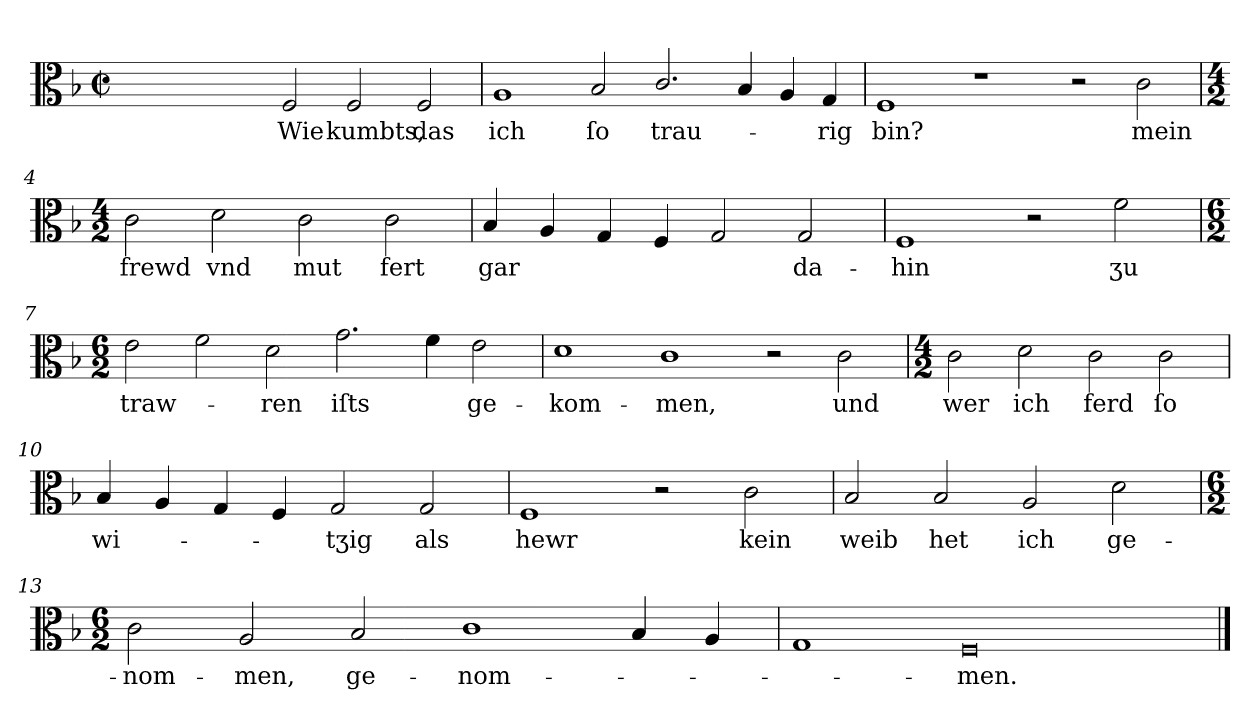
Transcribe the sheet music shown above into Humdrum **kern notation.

**kern	**text
*part1	*part1
*staff1	*staff1
*clefC3	*
*k[b-]	*
*F:	*
*M6/2	*
*met(c|)	*
=1	=1
1ryy	.
2ryy	.
2F	Wie
2F	kumbts,
2F	das
=2	=2
1A	ich
2B-	ſo
2.c/	trau-
4B-	.
4A	.
4G	-rig
=3	=3
1F	bin?
1r	.
2r	.
2c	mein
=4	=4
*M4/2	*
2c	frewd
2d	vnd
2c	mut
2c	fert
=5	=5
4B-	gar
4A	.
4G	.
4F	.
2G	.
2G	da-
=6	=6
1F	-hin
2r	.
2f	ʒu
=7	=7
*M6/2	*
2e	traw-
2f	.
2d	-ren
2.g	iſts
4f	.
2e	ge-
=8	=8
1d	-kom-
1c	-men,
2r	.
2c	und
=9	=9
*M4/2	*
2c	wer
2d	ich
2c	ferd
2c	ſo
=10	=10
4B-	wi-
4A	.
4G	.
4F	.
2G	-tʒig
2G	als
=11	=11
1F	hewr
2r	.
2c	kein
=12	=12
2B-	weib
2B-	het
2A	ich
2d	ge-
=13	=13
*M6/2	*
2c	-nom-
2A	-men,
2B-	ge-
1c	-nom-
4B-	.
4A	.
=14	=14
1G	.
0F/	-men.
==	==
*-	*-
